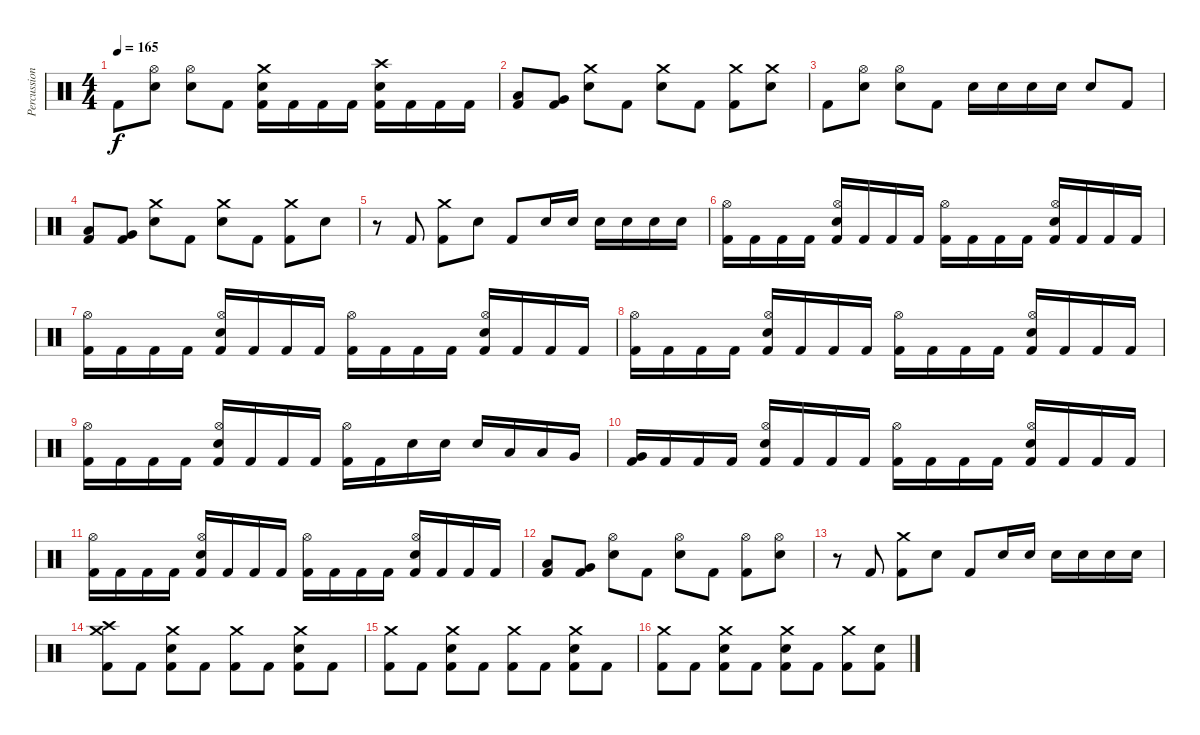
\track ("Percussion" "Percussion") {instrument percussion}
\staff {score}
\articulation defaults
\ts (4 4)
\tempo 165
\clef neutral
\ks c "Kick (hit) 2".8{dy f}
("Hi-Hat (open)" "Electric Snare (hit)").8 ("Hi-Hat (open)" "Electric Snare (hit)").8 "Kick (hit) 2".8 ("Crash medium (hit)" "Electric Snare (hit)" "Kick (hit) 2").16 "Kick (hit) 2".16 "Kick (hit) 2".16 "Kick (hit) 2".16 ("Crash high (hit)" "Electric Snare (hit)" "Kick (hit) 2").16 "Kick (hit) 2".16 "Kick (hit) 2".16 "Kick (hit) 2".16 |
("Low Tom (hit)" "Kick (hit) 2").8 ("Very Low Tom (hit)" "Kick (hit) 2").8 ("Crash medium (hit)" "Electric Snare (hit)").8 "Kick (hit) 2".8 ("Crash medium (hit)" "Electric Snare (hit)").8 "Kick (hit) 2".8 ("Crash medium (hit)" "Kick (hit) 2").8 ("Crash medium (hit)" "Electric Snare (hit)").8 |
"Kick (hit) 2".8 ("Hi-Hat (open)" "Electric Snare (hit)").8 ("Hi-Hat (open)" "Electric Snare (hit)").8 "Kick (hit) 2".8 "Electric Snare (hit)".16 "Electric Snare (hit)".16 "Electric Snare (hit)".16 "Electric Snare (hit)".16 "Electric Snare (hit)".8 "Kick (hit) 2".8 |
("Low Tom (hit)" "Kick (hit) 2").8 ("Very Low Tom (hit)" "Kick (hit) 2").8 ("Crash medium (hit)" "Electric Snare (hit)").8 "Kick (hit) 2".8 ("Crash medium (hit)" "Electric Snare (hit)").8 "Kick (hit) 2".8 ("Crash medium (hit)" "Kick (hit) 2").8 "Electric Snare (hit)".8 |
r.8 "Kick (hit) 2".8 ("Crash medium (hit)" "Kick (hit) 2").8 "Electric Snare (hit)".8 "Kick (hit) 2".8 "Electric Snare (hit)".16{volume 9} "Electric Snare (hit)".16{volume 14} "Electric Snare (hit)".16 "Electric Snare (hit)".16 "Electric Snare (hit)".16 "Electric Snare (hit)".16 |
("Hi-Hat (open)" "Kick (hit) 2").16 "Kick (hit) 2".16 "Kick (hit) 2".16 "Kick (hit) 2".16 ("Hi-Hat (open)" "Electric Snare (hit)" "Kick (hit) 2").16 "Kick (hit) 2".16 "Kick (hit) 2".16 "Kick (hit) 2".16 ("Hi-Hat (open)" "Kick (hit) 2").16 "Kick (hit) 2".16 "Kick (hit) 2".16 "Kick (hit) 2".16 ("Hi-Hat (open)" "Electric Snare (hit)" "Kick (hit) 2").16 "Kick (hit) 2".16 "Kick (hit) 2".16 "Kick (hit) 2".16 |
("Hi-Hat (open)" "Kick (hit) 2").16 "Kick (hit) 2".16 "Kick (hit) 2".16 "Kick (hit) 2".16 ("Hi-Hat (open)" "Electric Snare (hit)" "Kick (hit) 2").16 "Kick (hit) 2".16 "Kick (hit) 2".16 "Kick (hit) 2".16 ("Hi-Hat (open)" "Kick (hit) 2").16 "Kick (hit) 2".16 "Kick (hit) 2".16 "Kick (hit) 2".16 ("Hi-Hat (open)" "Electric Snare (hit)" "Kick (hit) 2").16 "Kick (hit) 2".16 "Kick (hit) 2".16 "Kick (hit) 2".16 |
("Hi-Hat (open)" "Kick (hit) 2").16 "Kick (hit) 2".16 "Kick (hit) 2".16 "Kick (hit) 2".16 ("Hi-Hat (open)" "Electric Snare (hit)" "Kick (hit) 2").16 "Kick (hit) 2".16 "Kick (hit) 2".16 "Kick (hit) 2".16 ("Hi-Hat (open)" "Kick (hit) 2").16 "Kick (hit) 2".16 "Kick (hit) 2".16 "Kick (hit) 2".16 ("Hi-Hat (open)" "Electric Snare (hit)" "Kick (hit) 2").16 "Kick (hit) 2".16 "Kick (hit) 2".16 "Kick (hit) 2".16 |
("Hi-Hat (open)" "Kick (hit) 2").16 "Kick (hit) 2".16 "Kick (hit) 2".16 "Kick (hit) 2".16 ("Hi-Hat (open)" "Electric Snare (hit)" "Kick (hit) 2").16 "Kick (hit) 2".16 "Kick (hit) 2".16 "Kick (hit) 2".16 ("Hi-Hat (open)" "Kick (hit) 2").16 "Kick (hit) 2".16 "Electric Snare (hit)".16 "Electric Snare (hit)".16 "Electric Snare (hit)".16 "Low Tom (hit)".16 "Low Tom (hit)".16 "Very Low Tom (hit)".16 |
("Very Low Tom (hit)" "Kick (hit) 2").16 "Kick (hit) 2".16 "Kick (hit) 2".16 "Kick (hit) 2".16 ("Hi-Hat (open)" "Electric Snare (hit)" "Kick (hit) 2").16 "Kick (hit) 2".16 "Kick (hit) 2".16 "Kick (hit) 2".16 ("Hi-Hat (open)" "Kick (hit) 2").16 "Kick (hit) 2".16 "Kick (hit) 2".16 "Kick (hit) 2".16 ("Hi-Hat (open)" "Electric Snare (hit)" "Kick (hit) 2").16 "Kick (hit) 2".16 "Kick (hit) 2".16 "Kick (hit) 2".16 |
("Hi-Hat (open)" "Kick (hit) 2").16 "Kick (hit) 2".16 "Kick (hit) 2".16 "Kick (hit) 2".16 ("Hi-Hat (open)" "Electric Snare (hit)" "Kick (hit) 2").16 "Kick (hit) 2".16 "Kick (hit) 2".16 "Kick (hit) 2".16 ("Hi-Hat (open)" "Kick (hit) 2").16 "Kick (hit) 2".16 "Kick (hit) 2".16 "Kick (hit) 2".16 ("Hi-Hat (open)" "Electric Snare (hit)" "Kick (hit) 2").16 "Kick (hit) 2".16 "Kick (hit) 2".16 "Kick (hit) 2".16 |
("Low Tom (hit)" "Kick (hit) 2").8 ("Very Low Tom (hit)" "Kick (hit) 2").8 ("Hi-Hat (open)" "Electric Snare (hit)").8 "Kick (hit) 2".8 ("Hi-Hat (open)" "Electric Snare (hit)").8 "Kick (hit) 2".8 ("Hi-Hat (open)" "Kick (hit) 2").8 ("Hi-Hat (open)" "Electric Snare (hit)").8 |
r.8 "Kick (hit) 2".8 ("Crash medium (hit)" "Kick (hit) 2").8 "Electric Snare (hit)".8 "Kick (hit) 2".8 "Electric Snare (hit)".16{volume 9} "Electric Snare (hit)".16{volume 14} "Electric Snare (hit)".16 "Electric Snare (hit)".16 "Electric Snare (hit)".16 "Electric Snare (hit)".16 |
("Crash medium (hit)" "Crash high (hit)" "Kick (hit) 2").8 "Kick (hit) 2".8 ("Crash medium (hit)" "Electric Snare (hit)" "Kick (hit) 2").8 "Kick (hit) 2".8 ("Crash medium (hit)" "Kick (hit) 2").8 "Kick (hit) 2".8 ("Crash medium (hit)" "Electric Snare (hit)" "Kick (hit) 2").8 "Kick (hit) 2".8 |
("Crash medium (hit)" "Kick (hit) 2").8 "Kick (hit) 2".8 ("Crash medium (hit)" "Electric Snare (hit)" "Kick (hit) 2").8 "Kick (hit) 2".8 ("Crash medium (hit)" "Kick (hit) 2").8 "Kick (hit) 2".8 ("Crash medium (hit)" "Electric Snare (hit)" "Kick (hit) 2").8 "Kick (hit) 2".8 |
("Crash medium (hit)" "Kick (hit) 2").8 "Kick (hit) 2".8 ("Crash medium (hit)" "Electric Snare (hit)" "Kick (hit) 2").8 "Kick (hit) 2".8 ("Crash medium (hit)" "Electric Snare (hit)" "Kick (hit) 2").8 "Kick (hit) 2".8 ("Crash medium (hit)" "Kick (hit) 2").8 ("Electric Snare (hit)" "Kick (hit) 2").8
